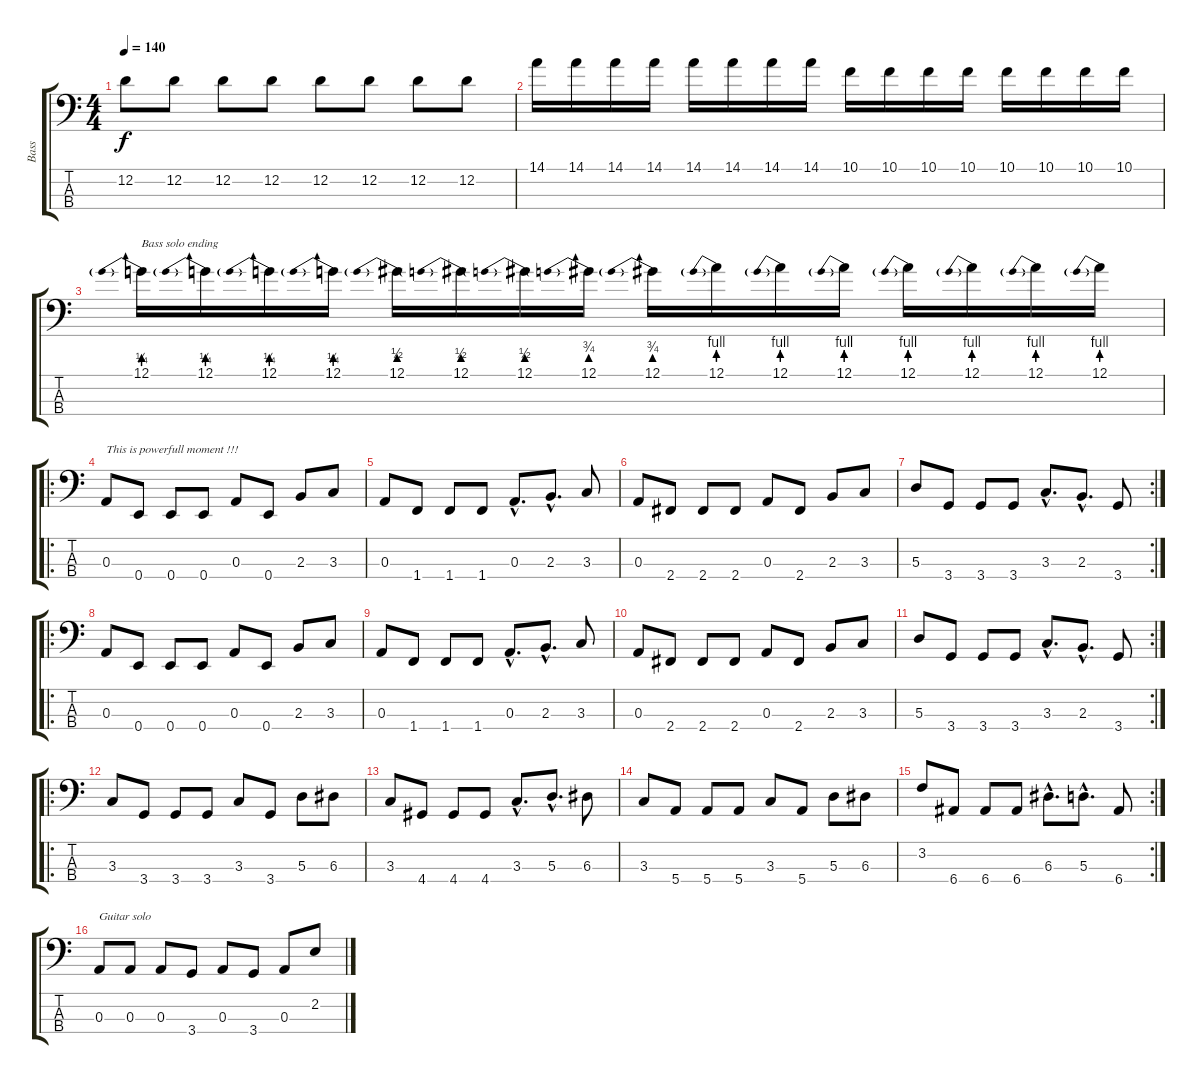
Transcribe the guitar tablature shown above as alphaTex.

\track ("Bass" "Bass") {instrument electricbasspick}
\staff {score tabs}
\tuning (G2 D2 A1 E1) {hide}
\ts (4 4)
\tempo 140
\clef f4
\ks c
12.2.8{dy f} 12.2.8 12.2.8 12.2.8 12.2.8 12.2.8 12.2.8 12.2.8 |
14.1.16 14.1.16 14.1.16 14.1.16 14.1.16 14.1.16 14.1.16 14.1.16 10.1.16 10.1.16 10.1.16 10.1.16 10.1.16 10.1.16 10.1.16 10.1.16 |
12.1{be (prebend 0 1 60 1)}.16{txt "Bass solo ending"} 12.1{be (prebend 0 1 60 1)}.16 12.1{be (prebend 0 1 60 1)}.16 12.1{be (prebend 0 1 60 1)}.16 12.1{be (prebend 0 2 60 2)}.16 12.1{be (prebend 0 2 60 2)}.16 12.1{be (prebend 0 2 60 2)}.16 12.1{be (prebend 0 3 60 3)}.16 12.1{be (prebend 0 3 60 3)}.16 12.1{be (prebend 0 4 60 4)}.16 12.1{be (prebend 0 4 60 4)}.16 12.1{be (prebend 0 4 60 4)}.16 12.1{be (prebend 0 4 60 4)}.16 12.1{be (prebend 0 4 60 4)}.16 12.1{be (prebend 0 4 60 4)}.16 12.1{be (prebend 0 4 60 4)}.16 |
\ro
0.3.8{txt "This is powerfull moment !!!"} 0.4.8 0.4.8 0.4.8 0.3.8 0.4.8 2.3.8 3.3.8 |
0.3.8 1.4.8 1.4.8 1.4.8 0.3{hac}.8{d} 2.3{hac}.8{d} 3.3.8 |
0.3.8 2.4.8 2.4.8 2.4.8 0.3.8 2.4.8 2.3.8 3.3.8 |
\rc 2
5.3.8 3.4.8 3.4.8 3.4.8 3.3{hac}.8{d} 2.3{hac}.8{d} 3.4.8 |
\ro
0.3.8 0.4.8 0.4.8 0.4.8 0.3.8 0.4.8 2.3.8 3.3.8 |
0.3.8 1.4.8 1.4.8 1.4.8 0.3{hac}.8{d} 2.3{hac}.8{d} 3.3.8 |
0.3.8 2.4.8 2.4.8 2.4.8 0.3.8 2.4.8 2.3.8 3.3.8 |
\rc 2
5.3.8 3.4.8 3.4.8 3.4.8 3.3{hac}.8{d} 2.3{hac}.8{d} 3.4.8 |
\ro
3.3.8 3.4.8 3.4.8 3.4.8 3.3.8 3.4.8 5.3.8 6.3.8 |
3.3.8 4.4.8 4.4.8 4.4.8 3.3{hac}.8{d} 5.3{hac}.8{d} 6.3.8 |
3.3.8 5.4.8 5.4.8 5.4.8 3.3.8 5.4.8 5.3.8 6.3.8 |
\rc 2
3.2.8 6.4.8 6.4.8 6.4.8 6.3{hac}.8{d} 5.3{hac}.8{d} 6.4.8 |
0.3.8{txt "Guitar solo"} 0.3.8 0.3.8 3.4.8 0.3.8 3.4.8 0.3.8 2.2.8
